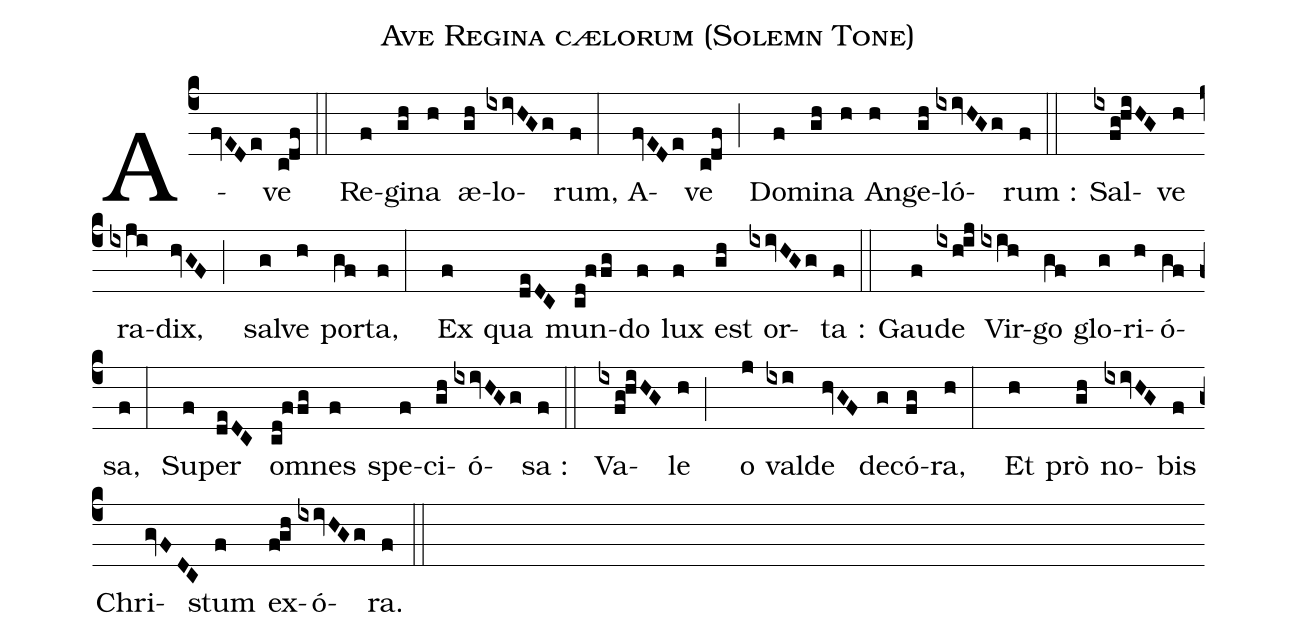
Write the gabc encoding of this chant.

name: Ave Regina cælorum (Solemn Tone);
%%
(c4) A(fvEDe)ve(cdf::) Re(f)gi(gh)na(h) сæ(gh)lo(ixivHGg)rum,(f:) A(fvEDe)ve(cdf;) Do(f)mi(gh)na(h) An(h)ge(gh)ló(ixivHGg)rum(f::) : Sal(ixfg!hiHG)ve(h) ra(ixji)dix,(hvGF;) sal(g)ve(h) por(gf)ta,(f:) Ex(f) qua(deDC) mun(cd!ffg)do(f) lux(f) est(gh) or(ixivHGg)ta(f::) : Gau(f)de(ixhij) Vir(ixih)go(gf) glo(g)ri(h)ó(gf)sa,(f:) Su(f)per(deDC) om(cd!ffg)nes(f) spe(f)ci(gh)ó(ixivHGg)sa :(f::) Va(ixfg!hiHG)le(h;) o(j) val(ixi)de(hvGF) de(g)có(fg)ra,(h:) Et(h) prò(gh) no(ixivHG)bis(f) Chri(gvFDC)stum(f) ex(fgh)ó(ixivHGg)ra.(f::)
